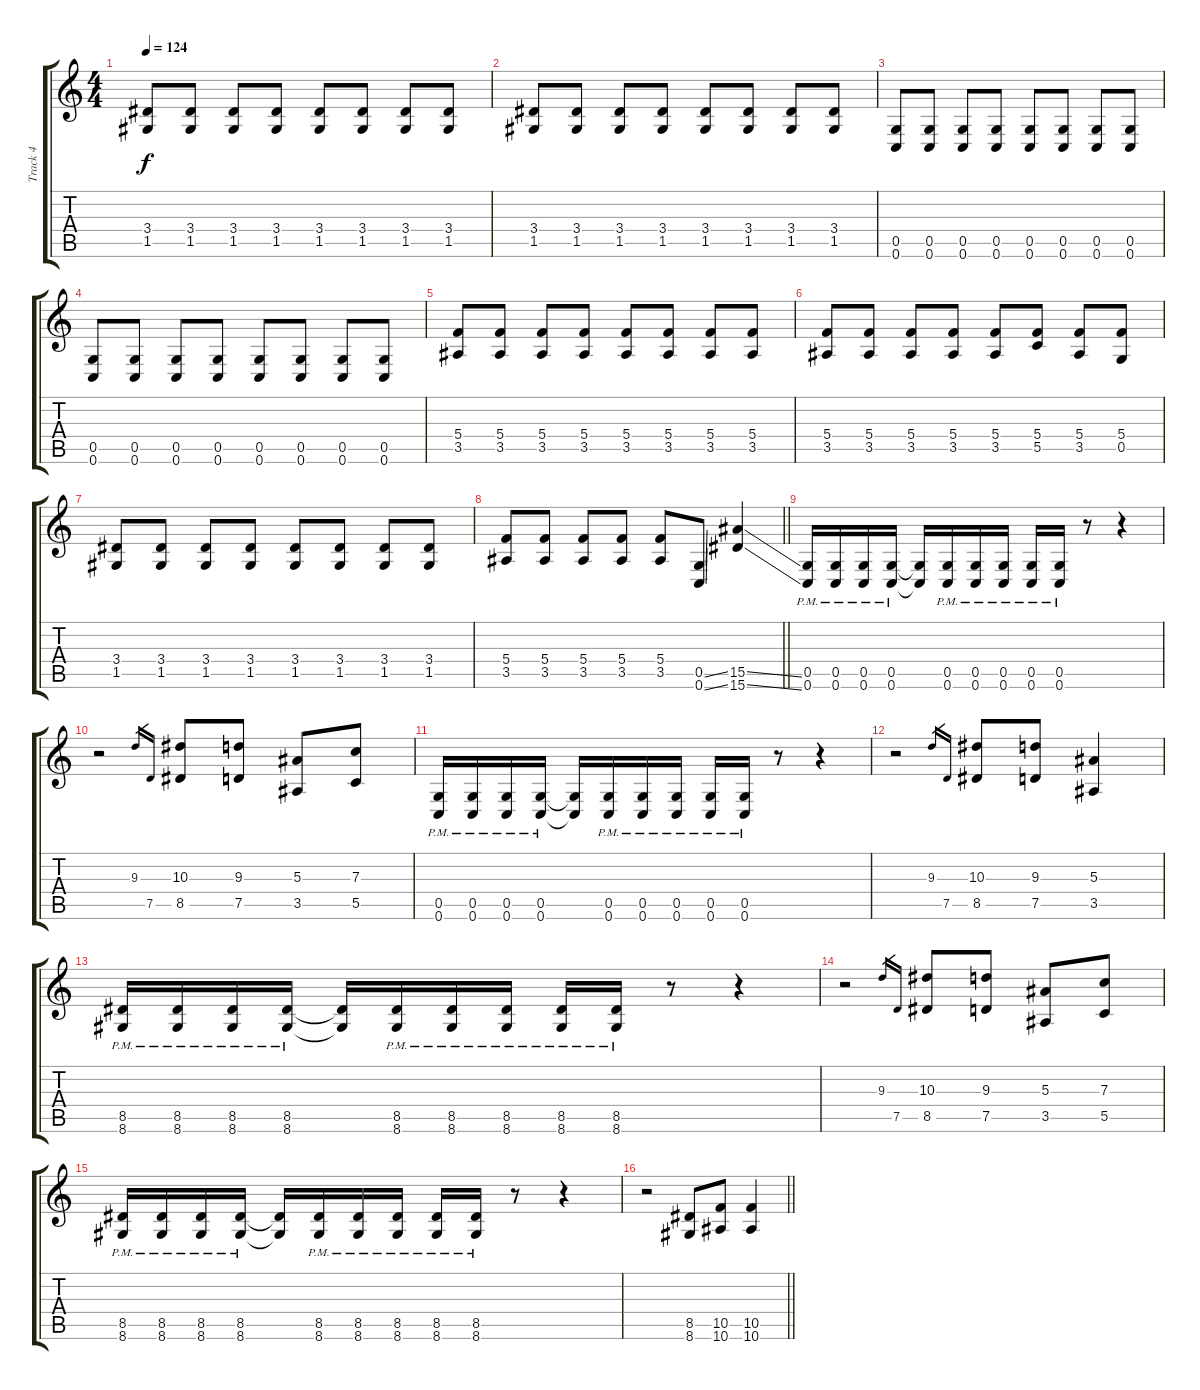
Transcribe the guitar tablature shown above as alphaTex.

\track ("Track 4" "Track 4") {instrument distortionguitar}
\staff {score tabs}
\tuning (D4 A3 F3 C3 G2 C2) {hide}
\ts (4 4)
\tempo 124
\clef g2
\ks c
(3.4 1.5).8{dy f} (3.4 1.5).8 (3.4 1.5).8 (3.4 1.5).8 (3.4 1.5).8 (3.4 1.5).8 (3.4 1.5).8 (3.4 1.5).8 |
(3.4 1.5).8 (3.4 1.5).8 (3.4 1.5).8 (3.4 1.5).8 (3.4 1.5).8 (3.4 1.5).8 (3.4 1.5).8 (3.4 1.5).8 |
(0.5 0.6).8 (0.5 0.6).8 (0.5 0.6).8 (0.5 0.6).8 (0.5 0.6).8 (0.5 0.6).8 (0.5 0.6).8 (0.5 0.6).8 |
(0.5 0.6).8 (0.5 0.6).8 (0.5 0.6).8 (0.5 0.6).8 (0.5 0.6).8 (0.5 0.6).8 (0.5 0.6).8 (0.5 0.6).8 |
(5.4 3.5).8 (5.4 3.5).8 (5.4 3.5).8 (5.4 3.5).8 (5.4 3.5).8 (5.4 3.5).8 (5.4 3.5).8 (5.4 3.5).8 |
(5.4 3.5).8 (5.4 3.5).8 (5.4 3.5).8 (5.4 3.5).8 (5.4 3.5).8 (5.4 5.5).8 (5.4 3.5).8 (5.4 0.5).8 |
(3.4 1.5).8 (3.4 1.5).8 (3.4 1.5).8 (3.4 1.5).8 (3.4 1.5).8 (3.4 1.5).8 (3.4 1.5).8 (3.4 1.5).8 |
\barLineRight lightlight
(5.4 3.5).8 (5.4 3.5).8 (5.4 3.5).8 (5.4 3.5).8 (5.4 3.5).8 (0.5{ss} 0.6{ss}).8 (15.5{ss} 15.6{ss}).4 |
(0.5{pm} 0.6{pm}).16{balance 13} (0.5{pm} 0.6{pm}).16 (0.5{pm} 0.6{pm}).16 (0.5{pm} 0.6{pm}).16 (0.5{t} 0.6{t}).16 (0.5{pm} 0.6{pm}).16 (0.5{pm} 0.6{pm}).16 (0.5{pm} 0.6{pm}).16 (0.5{pm} 0.6{pm}).16 (0.5{pm} 0.6{pm}).16 r.8 r.4 |
r.2 9.3.16{gr} 7.5.16{gr} (10.3 8.5).8 (9.3 7.5).8 (5.3 3.5).8 (7.3 5.5).8 |
(0.5{pm} 0.6{pm}).16 (0.5{pm} 0.6{pm}).16 (0.5{pm} 0.6{pm}).16 (0.5{pm} 0.6{pm}).16 (0.5{t} 0.6{t}).16 (0.5{pm} 0.6{pm}).16 (0.5{pm} 0.6{pm}).16 (0.5{pm} 0.6{pm}).16 (0.5{pm} 0.6{pm}).16 (0.5{pm} 0.6{pm}).16 r.8 r.4 |
r.2 9.3.16{gr} 7.5.16{gr} (10.3 8.5).8 (9.3 7.5).8 (5.3 3.5).4 |
(8.5{pm} 8.6{pm}).16 (8.5{pm} 8.6{pm}).16 (8.5{pm} 8.6{pm}).16 (8.5{pm} 8.6{pm}).16 (8.5{t} 8.6{t}).16 (8.5{pm} 8.6{pm}).16 (8.5{pm} 8.6{pm}).16 (8.5{pm} 8.6{pm}).16 (8.5{pm} 8.6{pm}).16 (8.5{pm} 8.6{pm}).16 r.8 r.4 |
r.2 9.3.16{gr} 7.5.16{gr} (10.3 8.5).8 (9.3 7.5).8 (5.3 3.5).8 (7.3 5.5).8 |
(8.5{pm} 8.6{pm}).16 (8.5{pm} 8.6{pm}).16 (8.5{pm} 8.6{pm}).16 (8.5{pm} 8.6{pm}).16 (8.5{t} 8.6{t}).16 (8.5{pm} 8.6{pm}).16 (8.5{pm} 8.6{pm}).16 (8.5{pm} 8.6{pm}).16 (8.5{pm} 8.6{pm}).16 (8.5{pm} 8.6{pm}).16 r.8 r.4 |
\barLineRight lightlight
r.2 (8.5 8.6).8 (10.5 10.6).8 (10.5 10.6).4
